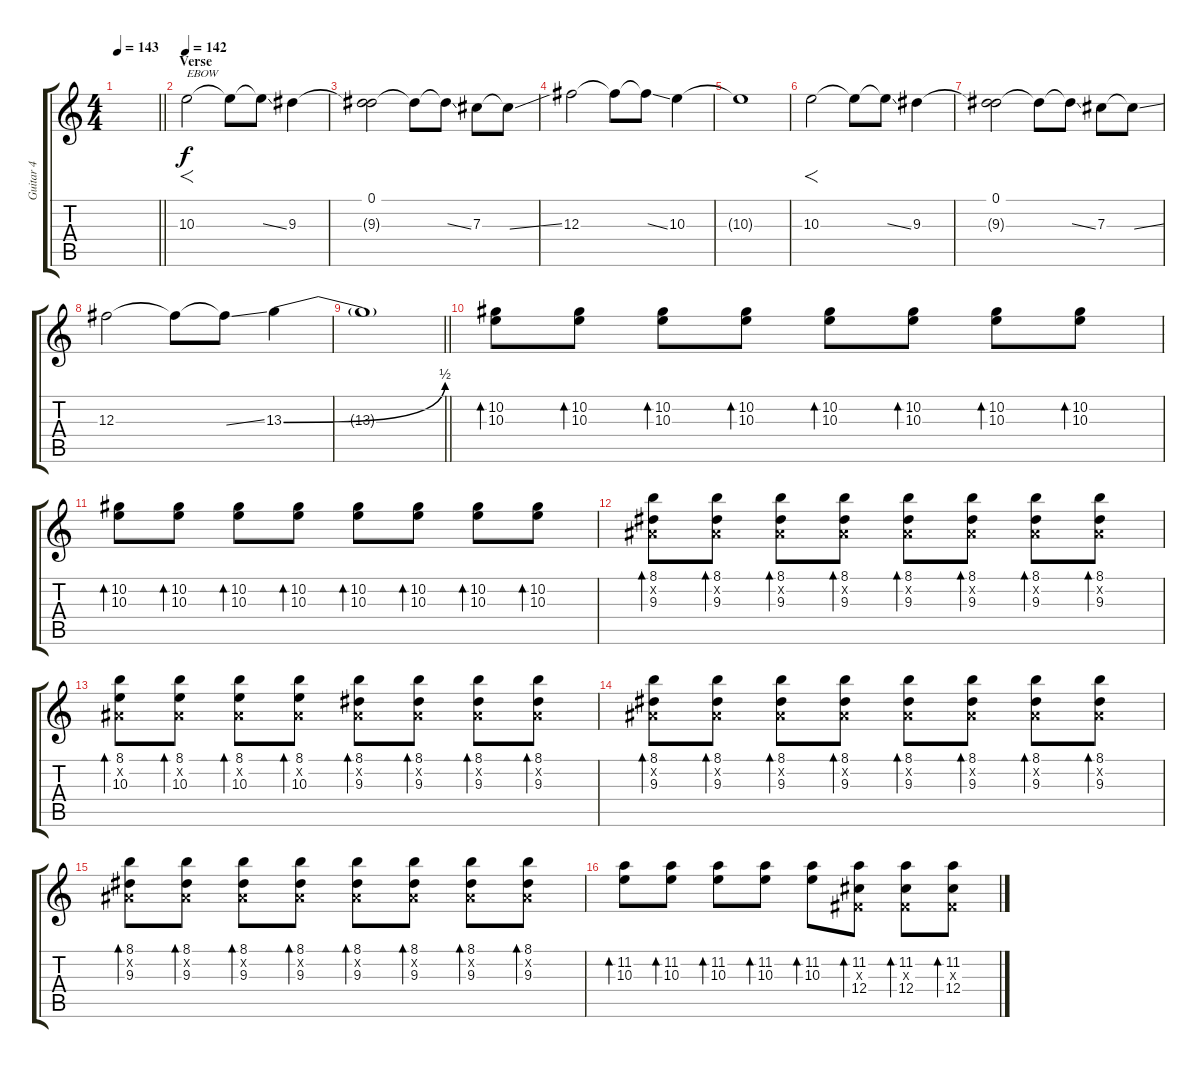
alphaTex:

\track ("Guitar 4" "Guitar 4") {instrument overdrivenguitar}
\staff {score tabs}
\tuning (Eb4 Bb3 Gb3 Db3 Ab2 Db2) {hide}
\ts (4 4)
\tempo 143
\clef g2
\barLineRight lightlight
\ks c
|
\section ("" "Verse")
\tempo 142
10.3.2{f txt "EBOW" volume 7 instrument overdrivenguitar} 10.3{t}.8 10.3{ss t}.8 9.3.4 |
(0.1 9.3{t}).2 9.3{t}.8 9.3{ss t}.8 7.3.8 7.3{ss t}.8 |
12.3.2 12.3{t}.8 12.3{ss t}.8 10.3.4 |
10.3{t}.1 |
10.3.2{f} 10.3{t}.8 10.3{ss t}.8 9.3.4 |
(0.1 9.3{t}).2 9.3{t}.8 9.3{ss t}.8 7.3.8 7.3{ss t}.8 |
12.3.2 12.3{t}.8 12.3{ss t}.8 13.3{be (bend 0 0 60 2)}.4 |
\barLineRight lightlight
13.3{t}.1 |
\section ("" "")
(10.2 10.3).8{bd 30 volume 5 instrument overdrivenguitar} (10.2 10.3).8{bd 30} (10.2 10.3).8{bd 30} (10.2 10.3).8{bd 30} (10.2 10.3).8{bd 30} (10.2 10.3).8{bd 30} (10.2 10.3).8{bd 30} (10.2 10.3).8{bd 30} |
(10.2 10.3).8{bd 30} (10.2 10.3).8{bd 30} (10.2 10.3).8{bd 30} (10.2 10.3).8{bd 30} (10.2 10.3).8{bd 30} (10.2 10.3).8{bd 30} (10.2 10.3).8{bd 30} (10.2 10.3).8{bd 30} |
(8.1 0.2{x} 9.3).8{bd 30} (8.1 0.2{x} 9.3).8{bd 30} (8.1 0.2{x} 9.3).8{bd 30} (8.1 0.2{x} 9.3).8{bd 30} (8.1 0.2{x} 9.3).8{bd 30} (8.1 0.2{x} 9.3).8{bd 30} (8.1 0.2{x} 9.3).8{bd 30} (8.1 0.2{x} 9.3).8{bd 30} |
(8.1 0.2{x} 10.3).8{bd 30} (8.1 0.2{x} 10.3).8{bd 30} (8.1 0.2{x} 10.3).8{bd 30} (8.1 0.2{x} 10.3).8{bd 30} (8.1 0.2{x} 9.3).8{bd 30} (8.1 0.2{x} 9.3).8{bd 30} (8.1 0.2{x} 9.3).8{bd 30} (8.1 0.2{x} 9.3).8{bd 30} |
(8.1 0.2{x} 9.3).8{bd 30} (8.1 0.2{x} 9.3).8{bd 30} (8.1 0.2{x} 9.3).8{bd 30} (8.1 0.2{x} 9.3).8{bd 30} (8.1 0.2{x} 9.3).8{bd 30} (8.1 0.2{x} 9.3).8{bd 30} (8.1 0.2{x} 9.3).8{bd 30} (8.1 0.2{x} 9.3).8{bd 30} |
(8.1 0.2{x} 9.3).8{bd 30} (8.1 0.2{x} 9.3).8{bd 30} (8.1 0.2{x} 9.3).8{bd 30} (8.1 0.2{x} 9.3).8{bd 30} (8.1 0.2{x} 9.3).8{bd 30} (8.1 0.2{x} 9.3).8{bd 30} (8.1 0.2{x} 9.3).8{bd 30} (8.1 0.2{x} 9.3).8{bd 30} |
(11.2 10.3).8{bd 30} (11.2 10.3).8{bd 30} (11.2 10.3).8{bd 30} (11.2 10.3).8{bd 30} (11.2 10.3).8{bd 30} (11.2 0.3{x} 12.4).8{bd 30} (11.2 0.3{x} 12.4).8{bd 30} (11.2 0.3{x} 12.4).8{bd 30}
